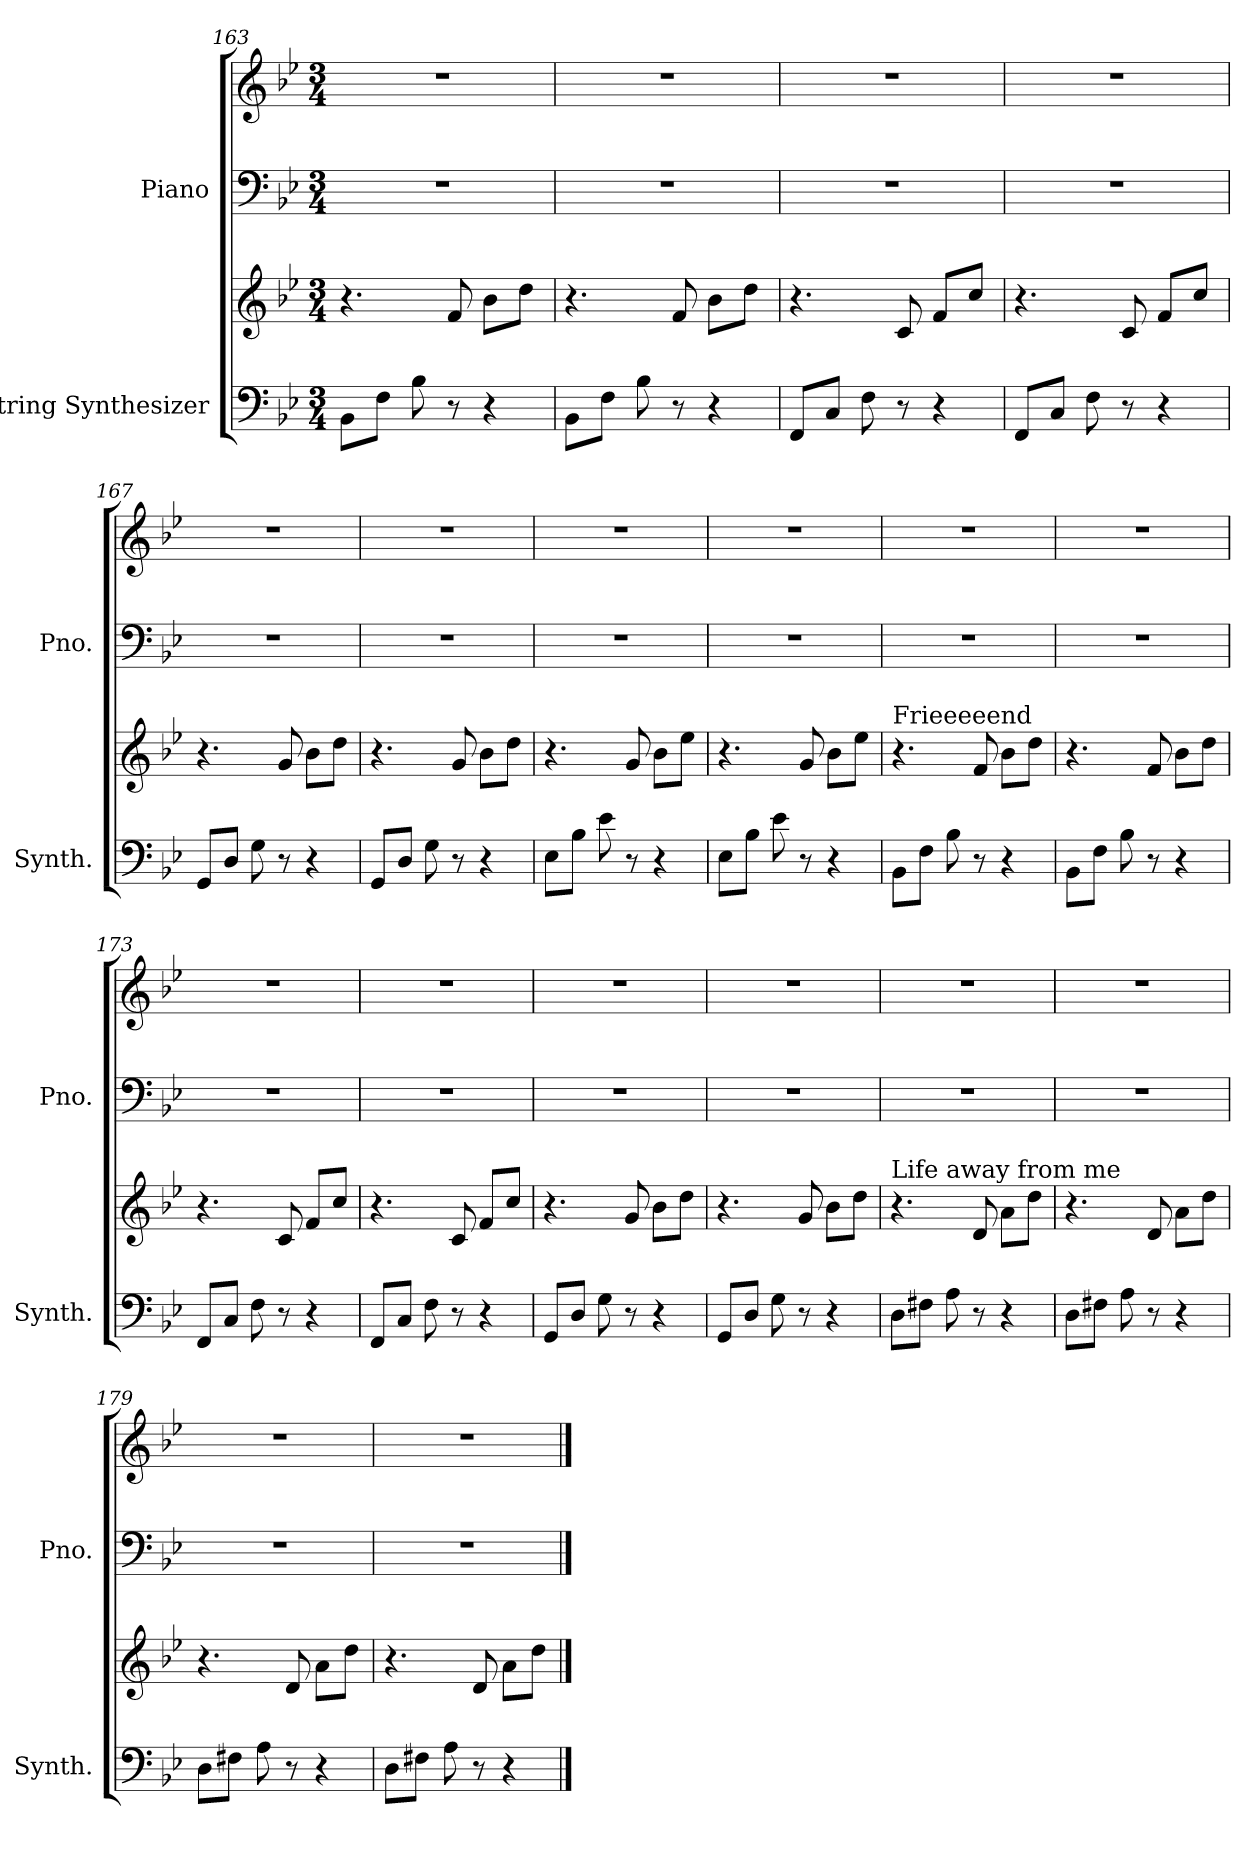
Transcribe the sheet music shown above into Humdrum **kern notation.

**kern	**kern	**kern	**kern
*part2	*part2	*part1	*part1
*staff4	*staff3	*staff2	*staff1
*I"String Synthesizer	*	*I"Piano	*
*I'Synth.	*	*I'Pno.	*
*clefF4	*clefG2	*clefF4	*clefG2
*k[b-e-]	*k[b-e-]	*k[b-e-]	*k[b-e-]
*M3/4	*M3/4	*M3/4	*M3/4
=163	=163	=163	=163
8BB-\L	4.r	2.r	2.r
8F\J	.	.	.
8B-\	.	.	.
8r	8f/	.	.
4r	8b-\L	.	.
.	8dd\J	.	.
!!LO:LB:g=z
=164	=164	=164	=164
8BB-\L	4.r	2.r	2.r
8F\J	.	.	.
8B-\	.	.	.
8r	8f/	.	.
4r	8b-\L	.	.
.	8dd\J	.	.
=165	=165	=165	=165
8FF/L	4.r	2.r	2.r
8C/J	.	.	.
8F\	.	.	.
8r	8c/	.	.
4r	8f/L	.	.
.	8cc/J	.	.
=166	=166	=166	=166
8FF/L	4.r	2.r	2.r
8C/J	.	.	.
8F\	.	.	.
8r	8c/	.	.
4r	8f/L	.	.
.	8cc/J	.	.
=167	=167	=167	=167
8GG/L	4.r	2.r	2.r
8D/J	.	.	.
8G\	.	.	.
8r	8g/	.	.
4r	8b-\L	.	.
.	8dd\J	.	.
=168	=168	=168	=168
8GG/L	4.r	2.r	2.r
8D/J	.	.	.
8G\	.	.	.
8r	8g/	.	.
4r	8b-\L	.	.
.	8dd\J	.	.
=169	=169	=169	=169
8E-\L	4.r	2.r	2.r
8B-\J	.	.	.
8e-\	.	.	.
8r	8g/	.	.
4r	8b-\L	.	.
.	8ee-\J	.	.
=170	=170	=170	=170
8E-\L	4.r	2.r	2.r
8B-\J	.	.	.
8e-\	.	.	.
8r	8g/	.	.
4r	8b-\L	.	.
.	8ee-\J	.	.
=171	=171	=171	=171
!	!LO:TX:a:t=Frieeeeend	!	!
8BB-\L	4.r	2.r	2.r
8F\J	.	.	.
8B-\	.	.	.
8r	8f/	.	.
4r	8b-\L	.	.
.	8dd\J	.	.
=172	=172	=172	=172
8BB-\L	4.r	2.r	2.r
8F\J	.	.	.
8B-\	.	.	.
8r	8f/	.	.
4r	8b-\L	.	.
.	8dd\J	.	.
!!LO:LB:g=z
=173	=173	=173	=173
8FF/L	4.r	2.r	2.r
8C/J	.	.	.
8F\	.	.	.
8r	8c/	.	.
4r	8f/L	.	.
.	8cc/J	.	.
=174	=174	=174	=174
8FF/L	4.r	2.r	2.r
8C/J	.	.	.
8F\	.	.	.
8r	8c/	.	.
4r	8f/L	.	.
.	8cc/J	.	.
=175	=175	=175	=175
8GG/L	4.r	2.r	2.r
8D/J	.	.	.
8G\	.	.	.
8r	8g/	.	.
4r	8b-\L	.	.
.	8dd\J	.	.
=176	=176	=176	=176
8GG/L	4.r	2.r	2.r
8D/J	.	.	.
8G\	.	.	.
8r	8g/	.	.
4r	8b-\L	.	.
.	8dd\J	.	.
=177	=177	=177	=177
!	!LO:TX:a:t=Life away from me	!	!
8D\L	4.r	2.r	2.r
8F#X\J	.	.	.
8A\	.	.	.
8r	8d/	.	.
4r	8a\L	.	.
.	8dd\J	.	.
=178	=178	=178	=178
8D\L	4.r	2.r	2.r
8F#X\J	.	.	.
8A\	.	.	.
8r	8d/	.	.
4r	8a\L	.	.
.	8dd\J	.	.
=179	=179	=179	=179
8D\L	4.r	2.r	2.r
8F#X\J	.	.	.
8A\	.	.	.
8r	8d/	.	.
4r	8a\L	.	.
.	8dd\J	.	.
=180	=180	=180	=180
8D\L	4.r	2.r	2.r
8F#X\J	.	.	.
8A\	.	.	.
8r	8d/	.	.
4r	8a\L	.	.
.	8dd\J	.	.
==	==	==	==
*-	*-	*-	*-
